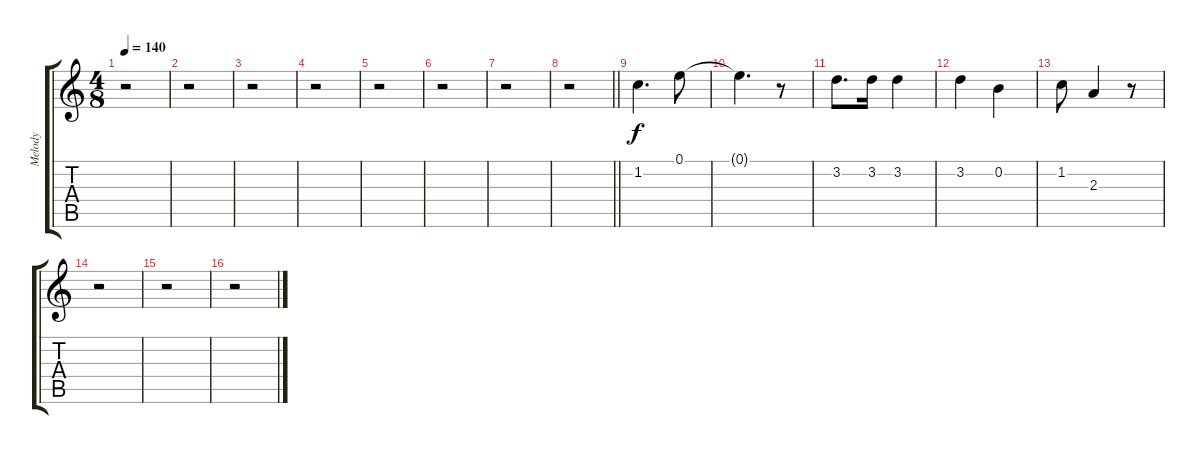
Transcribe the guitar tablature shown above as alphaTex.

\track ("Melody" "Melody") {instrument overdrivenguitar}
\staff {score tabs}
\tuning (E4 B3 G3 D3 A2 E2) {hide}
\ts (4 8)
\tempo 140
\clef g2
\ks c
r.2{dy f} |
r.2 |
r.2 |
r.2 |
r.2 |
r.2 |
r.2 |
\barLineRight lightlight
r.2 |
1.2.4{d} 0.1.8 |
0.1{t}.4{d} r.8 |
3.2.8{d} 3.2.16 3.2.4 |
3.2.4 0.2.4 |
1.2.8 2.3.4 r.8 |
r.2 |
r.2 |
r.2
